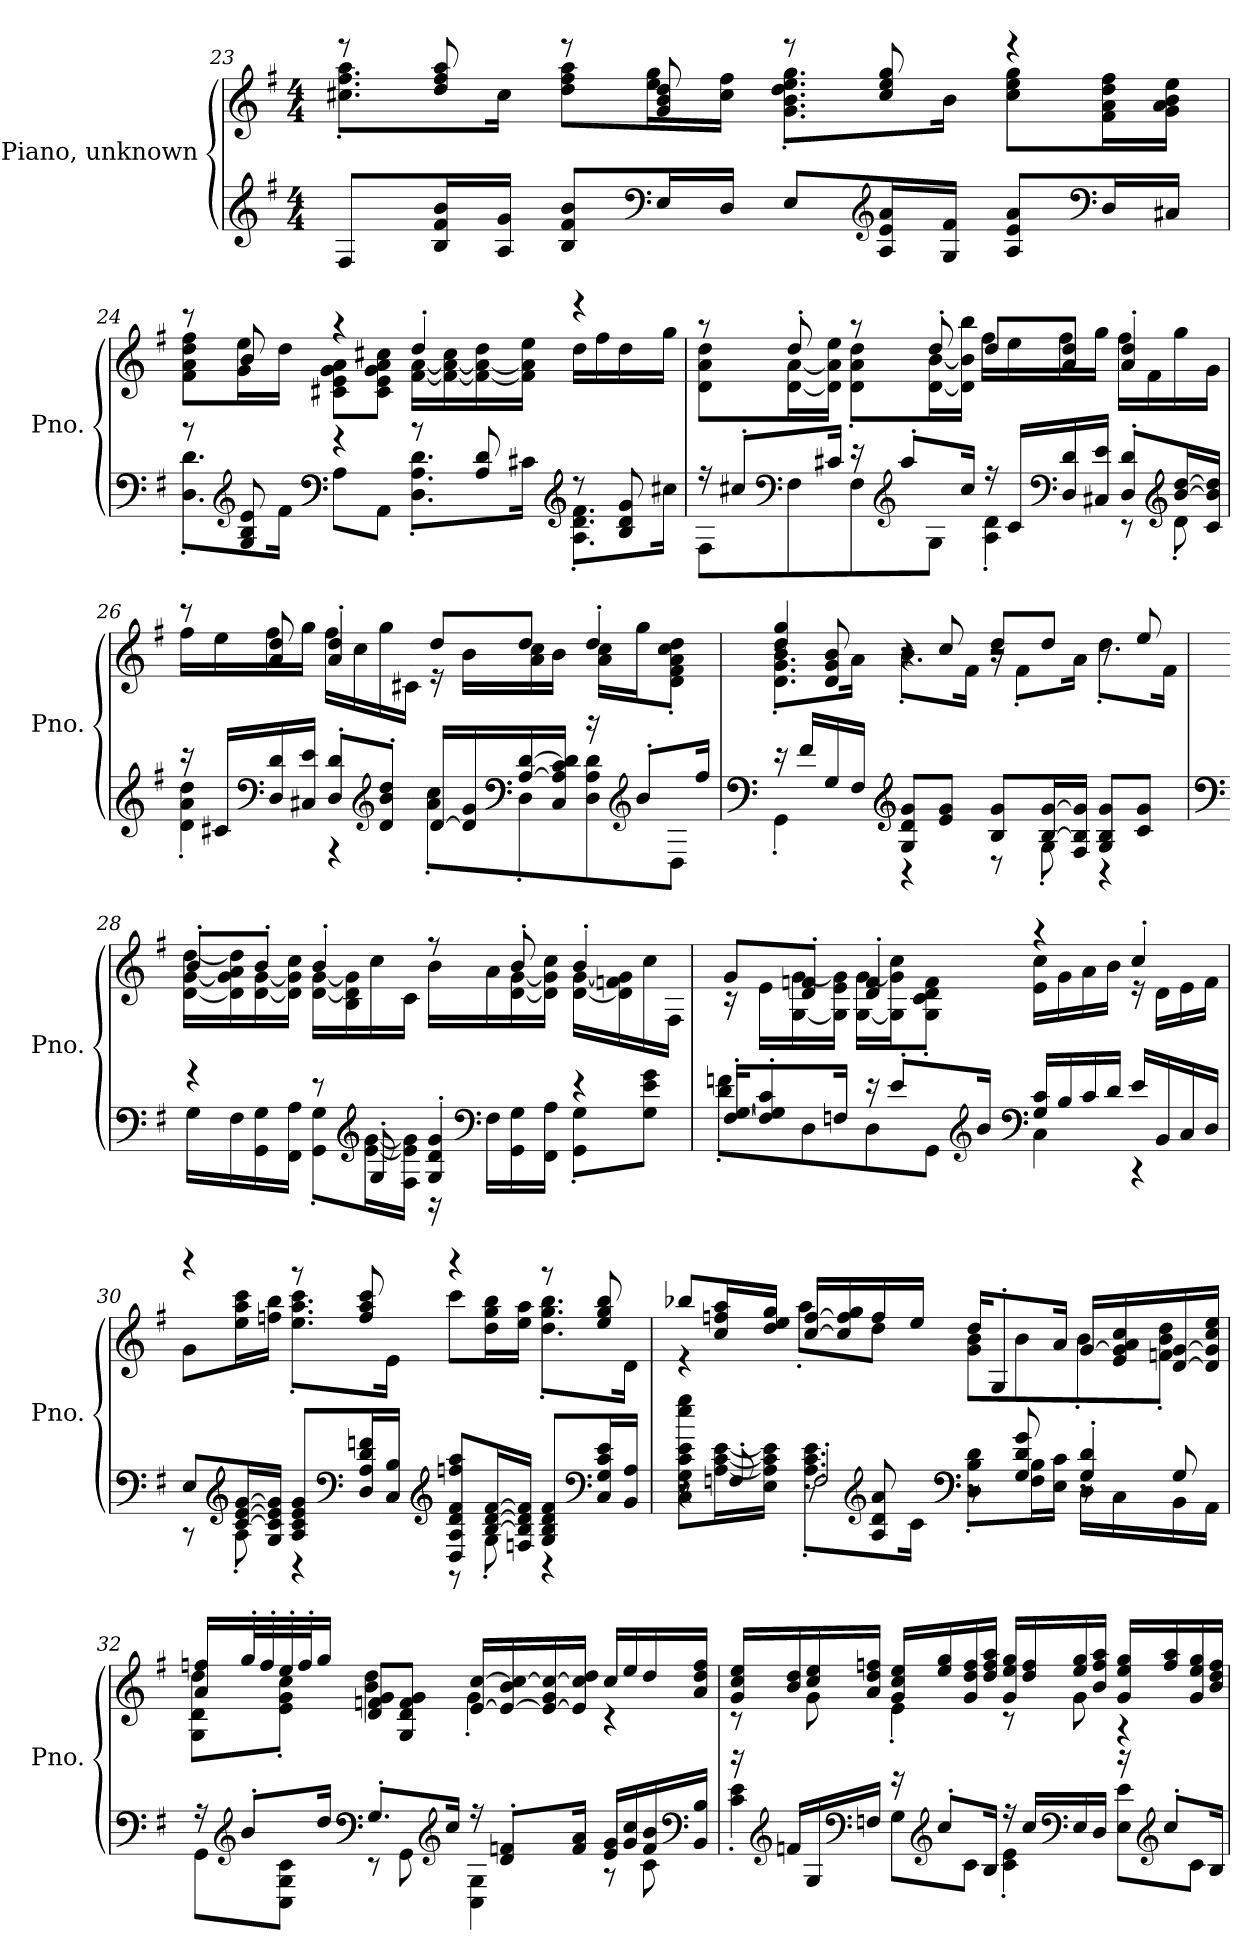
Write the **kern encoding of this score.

**kern	**kern
*part1	*part1
*staff2	*staff1
*I"Piano, unknown	*
*I'Pno.	*
!!LO:PB:g=z
*clefG2	*clefG2
*k[f#]	*k[f#]
*M4/4	*M4/4
=23	=23
*	*^
8F#/L	8r	8.cc#X\' 8.ff#\' 8.aa\'L
16B/ 16f#/ 16b/L	8dd/ 8ff#/ 8aa/	.
16A/ 16g/JJ	.	16cc#\Jk
8B/ 8f#/ 8b/L	8r	8dd\ 8ff#\ 8aa\L
*clefF4	*	*
16E/L	8g/ 8b/ 8dd/	16ee\ 16gg\L
16D/JJ	.	16cc#\ 16ff#\JJ
8E/L	8r	8.g\' 8.b\' 8.dd\' 8.ee\' 8.gg\'L
*clefG2	*	*
16A/ 16e/ 16a/L	8cc#/ 8ee/ 8gg/	.
16G/ 16f#/JJ	.	16b\Jk
8A/ 8e/ 8a/L	4r	8cc#\ 8ee\ 8gg\L
*clefF4	*	*
16D/L	.	16f#\ 16a\ 16dd\ 16ff#\L
16C#X/JJ	.	16g\ 16a\ 16b\ 16ee\JJ
!!LO:LB:g=z	!!
=24	=24	=24
*^	*	*
8r	8.D\' 8.d\'L	8r	8f#\ 8a\ 8dd\ 8ff#\L
*clefG2	*	*	*
8G/ 8B/ 8e/	.	8b/	16g\ 16ee\L
.	16f#\Jk	.	16dd\JJ
*clefF4	*	*	*
4r	8A\L	4r	8c#X\ 8e\ 8g\ 8a\L
.	8AA\J	.	8c#\ 8e\ 8g\ 8a\ 8cc#X\J
8r	8.D\' 8.A\' 8.d\'L	4dd'/	[16f#\ [16a\LL
.	.	.	16f#\_ 16a\_ 16cc#\
8A/ 8d/	.	.	16f#\_ 16a\_ 16dd\
.	16c#X\Jk	.	16f#\] 16a\] 16ee\JJ
*clefG2	*	*	*
8r	8.A\' 8.d\' 8.f#\'L	4r	16dd\LL
.	.	.	16ff#\
8B/ 8d/ 8g/	.	.	16dd\
.	16cc#X\Jk	.	16gg\JJ
!!LO:LB:g=z	!!
=25	=25	=25	=25
16r	8F#\L	8r	8d\ 8a\ 8dd\L
8cc#X'/L	.	.	.
*clefF4	*	*	*
.	8F#\	8dd'/	[16d\ [16a\L
16c#X/Jk	.	.	16d\] 16a\] 16ee\JJ
16r	8F#\	8r	8d\' 8a\' 8dd\'L
*clefG2	*	*	*
8aa'/L	.	.	.
.	8G\J	8dd'/	[16d\ [16b\L
16cc#/Jk	.	.	16d\] 16b\] 16bb\JJ
16r	4A\' 4d\'	8dd/L	16ff#\LL
16c#/LL	.	.	16ee\
*clefF4	*	*	*
16D/ 16d/	.	8a/ 8dd/J	16ff#\
16C#X/ 16e/JJ	.	.	16gg\JJ
8D/' 8d/'L	8r	4a/' 4dd/'	16ff#\LL
.	.	.	16f#\
*clefG2	*	*	*
[16b/ [16dd/L	8d'\	.	16gg\
16c#/ 16b/] 16dd/]JJ	.	.	16g\JJ
!!LO:LB:g=z	!!
=26	=26	=26	=26
16r	4d\' 4a\' 4dd\'	8r	16ff#\LL
16c#X/LL	.	.	16ee\
*clefF4	*	*	*
16D/ 16d/	.	8a/ 8dd/	16ff#\
16C#X/ 16e/JJ	.	.	16gg\JJ
8D/' 8d/'L	4r	4a/' 4dd/'	16ff#\LL
.	.	.	16cc\
*clefG2	*	*	*
8d/' 8b/' 8dd/'J	.	.	16gg\
.	.	.	16c#X\JJ
[16d/LL	8a\' 8cc\'L	8dd/L	16r
16d/] 16g/	.	.	16b\LL
*clefF4	*	*	*
[16A/ [16d/	8D'\	8dd/J	16a\ 16cc\
16C#/ 16A/] 16c#/ 16d/]JJ	.	.	16b\JJ
16r	8D\ 8A\ 8d\	4dd'/	16a\ 16cc\LL
*clefG2	*	*	*
8b'/L	.	.	16gg\J
.	8D\J	.	8d\' 8f#\' 8a\' 8cc\' 8dd\'J
16ff#/Jk	.	.	.
*	*	*v	*v
!!LO:LB:g=z
=27	=27	=27
*clefF4	*	*
*	*	*^
*	*	*	*^
16r	4GG'\	4dd/ 4gg/	8.d\' 8.g\' 8.b\'L	8r
16f#/LL	.	.	.	.
16G/	.	.	.	8d/ 8g/ 8b/
16F#/JJ	.	.	16a\Jk	.
*clefG2	*	*	*	*
8G/ 8d/ 8g/L	4r	8r	8.b'\L	4r
8e/ 8g/J	.	8cc/	.	.
.	.	.	16f#\Jk	.
8B/ 8g/L	8r	8dd/L	16r	2r
.	.	.	8f#'\L	.
[16B/ [16g/L	8G'\	8dd/J	.	.
16F#/ 16B/] 16g/]JJ	.	.	16a\Jk	.
8G/ 8B/ 8g/L	4r	8r	8.dd'\L	.
8c/ 8g/J	.	8ee/	.	.
.	.	.	16f#\Jk	.
*	*	*v	*v	*v
=28	=28	=28
*clefF4	*	*
*	*	*^
4r	16G\LL	8b'/L	[16d\ [16g\ [16dd\LL
.	16F#\	.	16d\] 16g\] 16a\ 16dd\]
.	16GG\ 16G\	8b'/J	[16d\ [16g\
.	16FF#\ 16A\JJ	.	16d\] 16g\] 16cc\JJ
8r	8GG\' 8G\'L	4b'/	[16d\ [16g\LL
.	.	.	16B\ 16d\] 16g\]
*clefG2	*	*	*
8G'/	[16e\ [16g\L	.	16cc\
.	16F#\ 16e\] 16g\]JJ	.	16c\JJ
4G/' 4d/' 4g/'	16r	8r	16b\LL
*clefF4	*	*	*
.	16F#\LL	.	16a\
.	16GG\ 16G\	8b'/	[16d\ [16g\
.	16FF#\ 16A\JJ	.	16d\] 16g\] 16cc\JJ
4r	8GG\' 8G\'L	4b'/	[16d\ [16g\LL
.	.	.	16d\] 16fn\ 16g\]
.	8G\ 8e\ 8g\J	.	16cc\
.	.	.	16F#\JJ
!!LO:LB:g=z	!!
=29	=29	=29	=29
[16F#/' [16G/'KL	8d\' 8fn\'L	8g/L	16r
8F#/]' 8G/]' 8c/'	.	.	16e\LL
.	8D\	8d/' 8fn/'J	[16G\ [16g\
16Fn/Jk	.	.	16G\] 16e\ 16g\]JJ
16r	8D\	4d/' 4f/'	[16G\ [16g\LL
8e'/L	.	.	16G\] 16g\] 16cc\J
.	8GG\J	.	8G\' 8c\' 8d\' 8f\'J
*clefG2	*	*	*
16b/Jk	.	.	.
*clefF4	*	*	*
16G/ 16c/LL	4C\	4r	16e\ 16cc\LL
16B/	.	.	16g\
16c/	.	.	16a\
16d/JJ	.	.	16b\JJ
16e/LL	4r	4cc'/	16r
16BB/	.	.	16d\LL
16C/	.	.	16e\
16D/JJ	.	.	16f\JJ
!!LO:PB:g=z	!!
=30	=30	=30	=30
8E/L	8r	4r	8g\L
*clefG2	*	*	*
[16c/ [16e/ [16g/L	8A'\	.	16ee\ 16aa\ 16ccc\L
16G/ 16c/] 16e/] 16g/]JJ	.	.	16ffn\ 16bb\JJ
8A/ 8c/ 8e/ 8g/L	4r	8r	8.ee\' 8.aa\' 8.ccc\'L
*clefF4	*	*	*
16D/ 16A/ 16d/ 16fn/L	.	8ff/ 8aa/ 8ccc/	.
16C/ 16B/JJ	.	.	16e\Jk
*clefG2	*	*	*
8D/ 8A/ 8d/ 8f/ 8ffn/ 8aa/L	8r	4r	8ccc\L
[16B/ [16d/ [16f/L	8G'\	.	16dd\ 16gg\ 16bb\L
16Fn/ 16B/] 16d/] 16f/]JJ	.	.	16ee\ 16aa\JJ
8G/ 8B/ 8d/ 8f/L	4r	8r	8.dd\' 8.gg\' 8.bb\'L
*clefF4	*	*	*
16C/ 16G/ 16c/ 16e/L	.	8ee/ 8gg/ 8bb/	.
16BB/ 16A/JJ	.	.	16d\Jk
!!LO:LB:g=z	!!
=31	=31	=31	=31
*	*^	*	*
4r	8C\ 8G\ 8c\ 8e\ 8ee\ 8gg\L	8r	8bb-X/L	4r
.	[16A\ [16c\ [16e\L	8Fn'/	16cc/ 16ffn/ 16aa/L	.
.	16E\ 16A\] 16c\] 16e\]JJ	.	16dd/ 16ee/ 16gg/JJ	.
8r	8.A\' 8.c\' 8.e\'L	2F'/	[16cc/ [16ff/LL	8aa'\L
.	.	.	16cc/] 16ff/] 16gg/	.
*clefG2	*	*	*	*
8A/ 8d/ 8a/	.	.	16ff/	8dd\J
.	16c\Jk	.	16ee/JJ	.
*clefF4	*	*	*	*
8r	8D\' 8B\' 8d\'L	.	16dd/KL	8g\ 8b\L
.	.	.	8G'/	.
8G/ 8d/ 8g/	16F\ 16B\L	.	.	8b\
.	16E\ 16c\JJ	.	16a/Jk	.
4G/' 4d/'	16D\LL	8r	[16g/LL	8b'\
.	16C\	.	16e/ 16g/] 16a/ 16cc/	.
.	16BB\	8G/	[16d/ [16g/	8fn\' 8b\' 8dd\'J
.	16AA\JJ	.	16d/] 16g/] 16cc/ 16ee/JJ	.
*	*v	*v	*	*
!!LO:LB:g=z	!!
=32	=32	=32	=32
16r	8GG\L	16a/ 16ffn/LL	8G\ 8d\ 8dd\L
*clefG2	*	*	*
8b'/L	.	32gg'/L	.
.	.	32ff'/	.
.	8C\ 8G\ 8c\J	32ee'/	8e\' 8g\' 8cc\'J
.	.	32ff'/J	.
16dd/Jk	.	16gg/JJ	.
*clefF4	*	*	*
8.G'/L	8r	8d/ 8fn/ 8g/L	4b\ 4dd\
.	8GG\	8G/ 8d/ 8f/ 8g/J	.
*clefG2	*	*	*
16cc/Jk	.	.	.
16r	4C\ 4G\	[16e/ [16cc/LL	4g'\
8d/' 8fn/'L	.	16e/_ 16b/ 16cc/_	.
.	.	16e/_ 16g/ 16cc/_	.
16f/ 16a/Jk	.	16e/] 16cc/] 16dd/JJ	.
16e/ 16g/LL	8r	16cc/LL	4r
16g/ 16cc/	.	16ee/	.
16f/ 16b/	8c\	16dd/	.
*clefF4	*	*	*
16BB/ 16B/JJ	.	16a/ 16dd/ 16ff/JJ	.
!!LO:LB:g=z	!!
=33	=33	=33	=33
16r	4c\' 4e\'	16g/ 16cc/ 16ee/LL	8r
*clefG2	*	*	*
16fn/LL	.	16b/ 16dd/	.
16G/	.	16cc/ 16ee/	8g\
*clefF4	*	*	*
16Fn/JJ	.	16a/ 16dd/ 16ffn/JJ	.
16r	8G\L	16g/ 16cc/ 16ee/LL	4e'\
*clefG2	*	*	*
8cc'/L	.	16ee/ 16gg/	.
.	8c\J	16g/ 16dd/ 16ff/	.
16B/Jk	.	16dd/ 16ff/ 16aa/JJ	.
16r	4c\' 4e\'	16g/ 16ee/ 16gg/LL	8r
16cc/LL	.	16dd/ 16ff/	.
*clefF4	*	*	*
16E/	.	16ee/ 16gg/	8g\
16D/JJ	.	16b/ 16ff/ 16aa/JJ	.
16r	8E\ 8e\L	16g/ 16ee/ 16gg/LL	4r
*clefG2	*	*	*
8cc'/L	.	16ff/ 16aa/	.
.	8c\J	16g/ 16ee/ 16gg/	.
16B/Jk	.	16b/ 16dd/ 16ff/JJ	.
*v	*v	*	*
*	*v	*v
=	=
*-	*-
